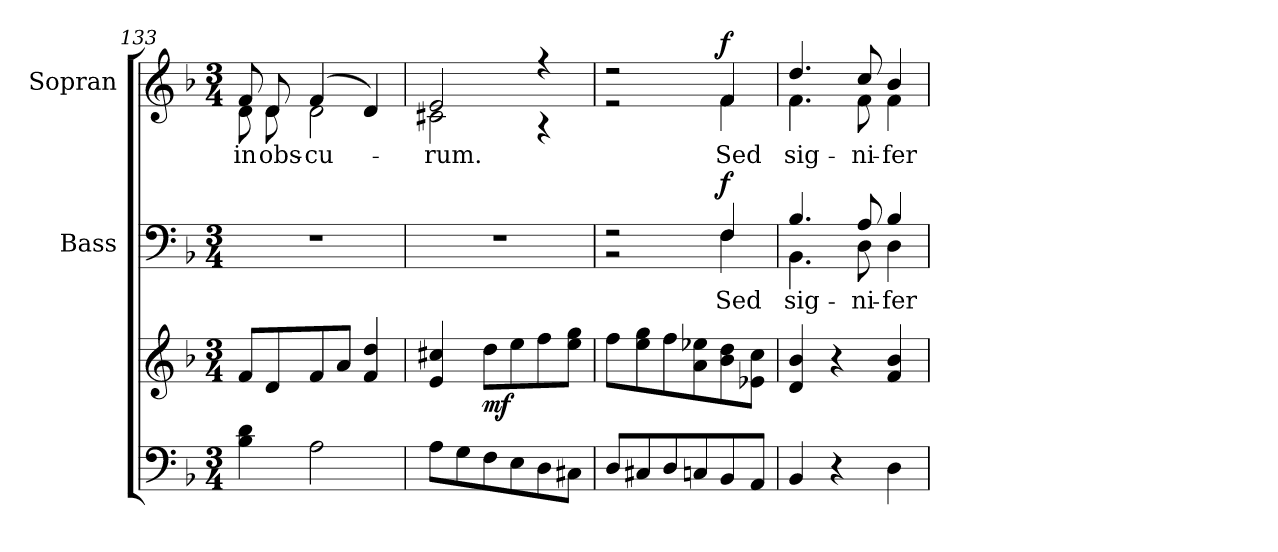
**kern	**kern	**dynam	**kern	**text	**dynam	**kern	**text	**dynam
*part3	*part3	*part3	*part2	*part2	*part2	*part1	*part1	*part1
*staff4	*staff3	*staff3/4	*staff2	*staff2	*staff2	*staff1	*staff1	*staff1
*	*	*	*I"Bass	*	*	*I"Sopran	*	*
*	*	*	*I'B.	*	*	*I'S.	*	*
*clefF4	*clefG2	*	*clefF4	*	*	*clefG2	*	*
*k[b-]	*k[b-]	*	*k[b-]	*	*	*k[b-]	*	*
*F:	*F:	*	*F:	*	*	*F:	*	*
*M3/4	*M3/4	*	*M3/4	*	*	*M3/4	*	*
=133	=133	=133	=133	=133	=133	=133	=133	=133
!	!	!	!	!	!	!	!LO:LY:b	!
*	*	*	*	*	*	*^	*	*
4B-\ 4d\	8f/L	.	2.r	.	.	8f/	8d\	in	.
!	!	!	!	!	!	!	!	!LO:LY:b	!
.	8d/	.	.	.	.	8d/	8d\	obs-	.
!	!	!	!	!	!	!	!	!LO:LY:b	!
2A\	8f/	.	.	.	.	(4f/	2d\	-cu-	.
.	8a/J	.	.	.	.	.	.	.	.
.	4f/ 4dd/	.	.	.	.	4d/)	.	.	.
=134	=134	=134	=134	=134	=134	=134	=134	=134	=134
!	!	!	!	!	!	!	!	!LO:LY:b	!
8A\L	4e/ 4cc#X/	.	2.r	.	.	2e/	2c#X\	-rum.	.
8G\	.	.	.	.	.	.	.	.	.
!	!	!LO:DY:b	!	!	!	!	!	!	!
8F\	8dd\L	mf	.	.	.	.	.	.	.
8E\	8ee\	.	.	.	.	.	.	.	.
8D\	8ff\	.	.	.	.	4r	4r	.	.
8C#X\J	8ee\ 8gg\J	.	.	.	.	.	.	.	.
=135	=135	=135	=135	=135	=135	=135	=135	=135	=135
*	*	*	*^	*	*	*	*	*	*
8D/L	8ff\L	.	2r	2r	.	.	2r	2r	.	.
8C#X/	8ee\ 8gg\	.	.	.	.	.	.	.	.	.
8D/	8ff\	.	.	.	.	.	.	.	.	.
8Cn/	8a\ 8ee-X\	.	.	.	.	.	.	.	.	.
!	!	!	!	!	!LO:LY:b	!LO:DY:a	!	!	!LO:LY:b	!LO:DY:a
8BB-/	8b-\ 8dd\	.	4F/	4F\	Sed	f	4f/	4f\	Sed	f
8AA/J	8e-X\ 8cc\J	.	.	.	.	.	.	.	.	.
=136	=136	=136	=136	=136	=136	=136	=136	=136	=136	=136
!	!	!	!	!	!LO:LY:b	!	!	!	!LO:LY:b	!
4BB-/	4d/ 4b-/	.	4.B-/	4.BB-\	sig-	.	4.dd/	4.f\	sig-	.
4r	4r	.	.	.	.	.	.	.	.	.
!	!	!	!	!	!LO:LY:b	!	!	!	!LO:LY:b	!
.	.	.	8A/	8D\	-ni-	.	8cc/	8f\	-ni-	.
!	!	!	!	!	!LO:LY:b	!	!	!	!LO:LY:b	!
4D\	4f/ 4b-/	.	4B-/	4D\	-fer	.	4b-/	4f\	-fer	.
*	*	*	*v	*v	*	*	*	*	*	*
*	*	*	*	*	*	*v	*v	*	*
=	=	=	=	=	=	=	=	=
*-	*-	*-	*-	*-	*-	*-	*-	*-
